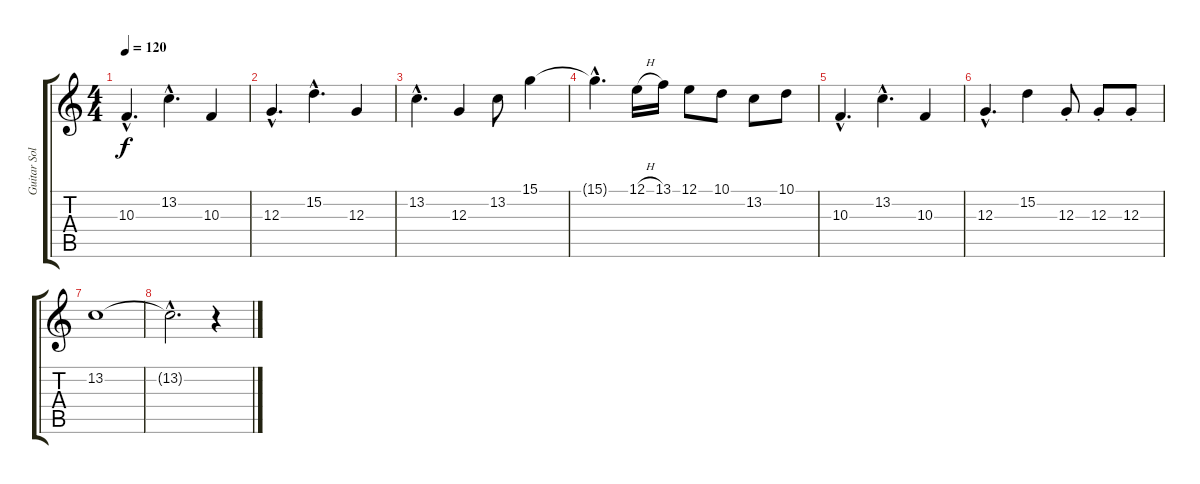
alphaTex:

\track ("Guitar Solo (Overdub)" "Guitar Sol") {instrument violin}
\staff {score tabs}
\tuning (E4 B3 G3 D3 A2 E2) {hide}
\ts (4 4)
\tempo 120
\clef g2
\ks c
10.3{hac}.4{d dy f} 13.2{hac}.4{d} 10.3.4 |
12.3{hac}.4{d} 15.2{hac}.4{d} 12.3.4 |
13.2{hac}.4{d} 12.3.4 13.2.8 15.1.4 |
15.1{hac t}.4{d} 12.1{h}.16 13.1.16 12.1.8 10.1.8 13.2.8 10.1.8 |
10.3{hac}.4{d} 13.2{hac}.4{d} 10.3.4 |
12.3{hac}.4{d} 15.2.4 12.3{st}.8 12.3{st}.8 12.3{st}.8 |
13.2.1 |
13.2{hac t}.2{d} r.4
